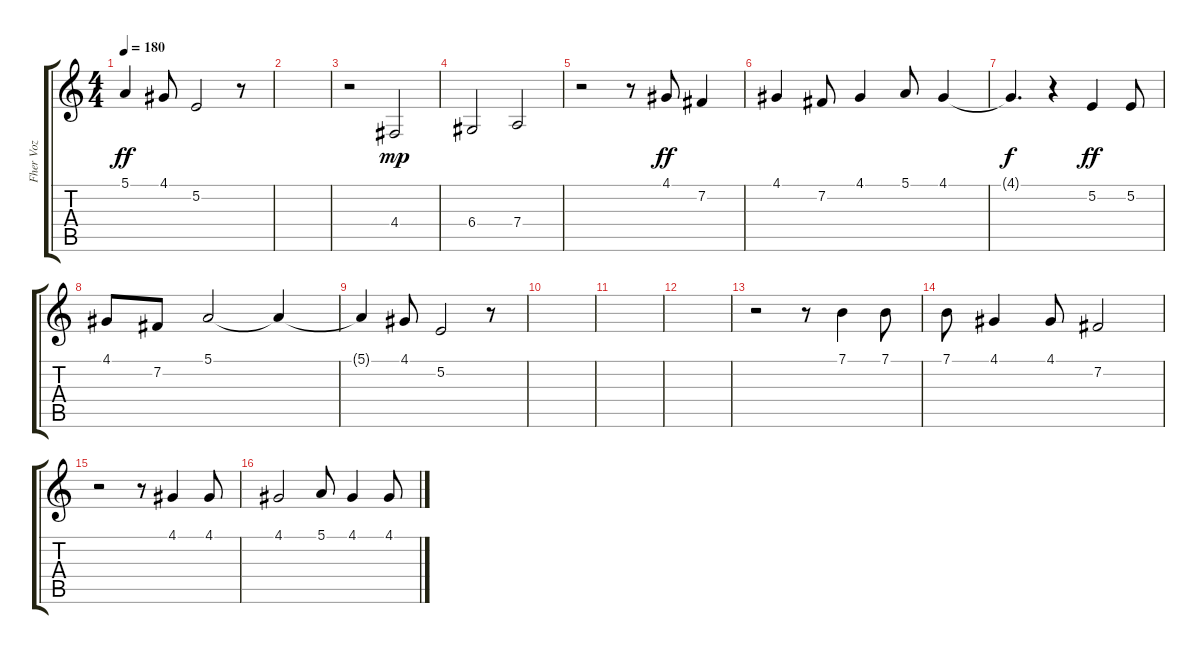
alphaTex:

\track ("Fher Voz" "Fher Voz") {instrument flute}
\staff {score tabs}
\tuning (E4 B3 G3 D3 A2 E2) {hide}
\ts (4 4)
\tempo 180
\clef g2
\ks c
5.1{t}.4{dy ff} 4.1.8 5.2.2 r.8 |
|
r.2 4.4.2{dy mp} |
6.4.2 7.4.2 |
r.2 r.8 4.1.8{dy ff} 7.2.4 |
4.1.4 7.2.8 4.1.4 5.1.8 4.1.4 |
4.1{t}.4{d dy f} r.4 5.2.4{dy ff} 5.2.8 |
4.1.8 7.2.8 5.1.2 5.1{t}.4 |
5.1{t}.4 4.1.8 5.2.2 r.8 |
|
|
|
r.2 r.8 7.1.4 7.1.8 |
7.1.8 4.1.4 4.1.8 7.2.2 |
r.2 r.8 4.1.4 4.1.8 |
4.1.2 5.1.8 4.1.4 4.1.8
